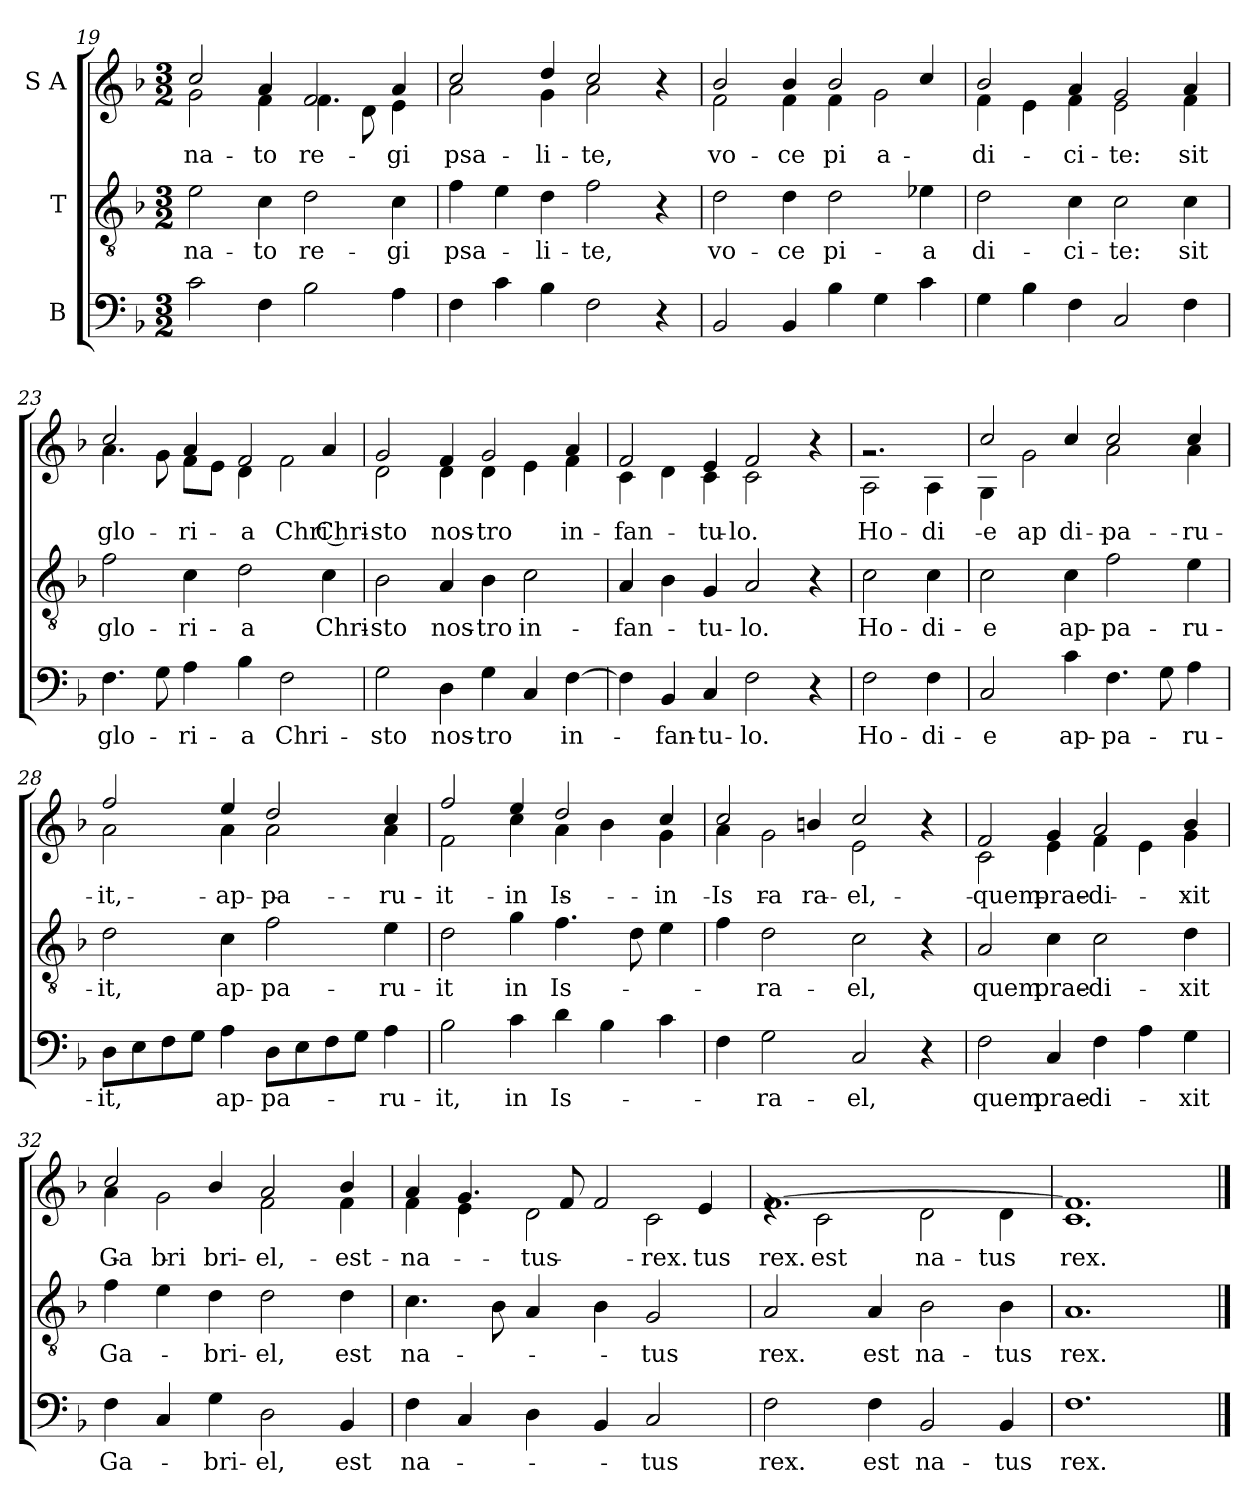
**kern	**text	**kern	**text	**kern	**text
*part3	*part3	*part2	*part2	*part1	*part1
*staff3	*staff3	*staff2	*staff2	*staff1	*staff1
*I"B	*	*I"T	*	*I"S A	*
!!LO:PB:g=z
*clefF4	*	*clefGv2	*	*clefG2	*
*k[b-]	*	*k[b-]	*	*k[b-]	*
*M3/2	*	*M3/2	*	*M3/2	*
=19	=19	=19	=19	=19	=19
!	!	!	!LO:LY:b	!	!LO:LY:b
*	*	*	*	*^	*
2c\	.	2e\	na-	2cc/	2g\	na-
!	!	!	!LO:LY:b	!	!	!LO:LY:b
4F\	.	4c\	-to	4a/	4f\	-to
!	!	!	!LO:LY:b	!	!	!LO:LY:b
2B-\	.	2d\	re-	2f/	4.f\	re-
.	.	.	.	.	8d\	.
!	!	!	!LO:LY:b	!	!	!LO:LY:b
4A\	.	4c\	-gi	4a/	4e\	-gi
=20	=20	=20	=20	=20	=20	=20
!	!	!	!LO:LY:b	!	!	!LO:LY:b
4F\	.	4f\	psa-	2cc/	2a\	psa-
4c\	.	4e\	.	.	.	.
!	!	!	!LO:LY:b	!	!	!LO:LY:b
4B-\	.	4d\	-li-	4dd/	4g\	-li-
!	!	!	!LO:LY:b	!	!	!LO:LY:b
2F\	.	2f\	-te,	2cc/	2a\	-te,
4r	.	4r	.	4r	4ryy	.
=21	=21	=21	=21	=21	=21	=21
!	!	!	!LO:LY:b	!	!	!LO:LY:b
2BB-/	.	2d\	vo-	2b-/	2f\	vo-
!	!	!	!LO:LY:b	!	!	!LO:LY:b
4BB-/	.	4d\	-ce	4b-/	4f\	-ce
!	!	!	!LO:LY:b	!	!	!LO:LY:b
4B-\	.	2d\	pi-	2b-/	4f\	pi-
!	!	!	!	!	!	!LO:LY:b
4G\	.	.	.	.	2g\	-a
!	!	!	!LO:LY:b	!	!	!
4c\	.	4e-X\	-a	4cc/	.	.
=22	=22	=22	=22	=22	=22	=22
!	!	!	!LO:LY:b	!	!	!LO:LY:b
4G\	.	2d\	di-	2b-/	4f\	di-
4B-\	.	.	.	.	4e\	.
!	!	!	!LO:LY:b	!	!	!LO:LY:b
4F\	.	4c\	-ci-	4a/	4f\	-ci-
!	!	!	!LO:LY:b	!	!	!LO:LY:b
2C/	.	2c\	-te:	2g/	2e\	-te:
!	!	!	!LO:LY:b	!	!	!LO:LY:b
4F\	.	4c\	sit	4a/	4f\	sit
!!LO:LB:g=z	!!
=23	=23	=23	=23	=23	=23	=23
!	!LO:LY:b	!	!LO:LY:b	!	!	!LO:LY:b
!	!	!	!	!	!	!LO:LY:b
4.F\	glo-	2f\	glo-	2cc/	4.a\	glo-
8G\	.	.	.	.	8g\	.
!	!LO:LY:b	!	!LO:LY:b	!	!	!LO:LY:b
!	!	!	!	!	!	!LO:LY:b
4A\	-ri-	4c\	-ri-	4a/	8f\L	-ri-
.	.	.	.	.	8e\J	.
!	!LO:LY:b	!	!LO:LY:b	!	!	!LO:LY:b
!	!	!	!	!	!	!LO:LY:b
4B-\	-a	2d\	-a	2f/	4d\	-a
!	!LO:LY:b	!	!	!	!	!LO:LY:b
2F\	Chri-	.	.	.	2f\	Chri --
!	!	!	!LO:LY:b	!	!	!LO:LY:b
.	.	4c\	Chri-	4a/	.	Chri-
=24	=24	=24	=24	=24	=24	=24
!	!LO:LY:b	!	!LO:LY:b	!	!	!LO:LY:b
!	!	!	!	!	!	!LO:LY:b
2G\	-sto	2B-\	-sto	2g/	2d\	-sto
!	!LO:LY:b	!	!LO:LY:b	!	!	!LO:LY:b
4D\	nos-	4A/	nos-	4f/	4d\	nos-
!	!LO:LY:b	!	!LO:LY:b	!	!	!LO:LY:b
4G\	-tro	4B-\	-tro	2g/	4d\	-tro
!	!	!	!LO:LY:b	!	!	!
4C/	.	2c\	in-	.	4e\	.
!	!LO:LY:b	!	!	!	!	!LO:LY:b
[4F\	in-	.	.	4a/	4f\	in-
=25	=25	=25	=25	=25	=25	=25
!	!	!	!LO:LY:b	!	!	!LO:LY:b
4F\]	.	4A/	-fan-	2f/	4c\	-fan-
!	!LO:LY:b	!	!	!	!	!
4BB-/	-fan-	4B-\	.	.	4d\	.
!	!LO:LY:b	!	!LO:LY:b	!	!	!LO:LY:b
4C/	-tu-	4G/	-tu-	4e/	4c\	-tu-
!	!LO:LY:b	!	!LO:LY:b	!	!	!LO:LY:b
2F\	-lo.	2A/	-lo.	2f/	2c\	-lo.
4r	.	4r	.	4r	4ryy	.
=26	=26	=26	=26	=26	=26	=26
!	!LO:LY:b	!	!LO:LY:b	!	!	!LO:LY:b
2F\	Ho-	2c\	Ho-	2.rg	2A\	Ho-
!	!LO:LY:b	!	!LO:LY:b	!	!	!LO:LY:b
4F\	-di-	4c\	-di-	.	4A\	-di-
!!LO:LB:g=z	!!
=27	=27	=27	=27	=27	=27	=27
!	!LO:LY:b	!	!LO:LY:b	!	!	!LO:LY:b
!	!	!	!	!	!	!LO:LY:b
2C/	-e	2c\	-e	2cc/	4G\	-e
!	!	!	!	!	!	!LO:LY:b
.	.	.	.	.	2g\	ap-
!	!LO:LY:b	!	!LO:LY:b	!	!	!LO:LY:b
4c\	ap-	4c\	ap-	4cc/	.	-di-
!	!LO:LY:b	!	!LO:LY:b	!	!	!LO:LY:b
!	!	!	!	!	!	!LO:LY:b
4.F\	-pa-	2f\	-pa-	2cc/	2a\	-pa-
8G\	.	.	.	.	.	.
!	!LO:LY:b	!	!LO:LY:b	!	!	!LO:LY:b
!	!	!	!	!	!	!LO:LY:b
4A\	-ru-	4e\	-ru-	4cc/	4a\	-ru-
=28	=28	=28	=28	=28	=28	=28
!	!LO:LY:b	!	!LO:LY:b	!	!	!LO:LY:b
!	!	!	!	!	!	!LO:LY:b
8D\L	-it,	2d\	-it,	2ff/	2a\	-it,
8E\	.	.	.	.	.	.
8F\	.	.	.	.	.	.
8G\J	.	.	.	.	.	.
!	!LO:LY:b	!	!LO:LY:b	!	!	!LO:LY:b
!	!	!	!	!	!	!LO:LY:b
4A\	ap-	4c\	ap-	4ee/	4a\	ap-
!	!LO:LY:b	!	!LO:LY:b	!	!	!LO:LY:b
!	!	!	!	!	!	!LO:LY:b
8D\L	-pa-	2f\	-pa-	2dd/	2a\	-pa-
8E\	.	.	.	.	.	.
8F\	.	.	.	.	.	.
8G\J	.	.	.	.	.	.
!	!LO:LY:b	!	!LO:LY:b	!	!	!LO:LY:b
!	!	!	!	!	!	!LO:LY:b
4A\	-ru-	4e\	-ru-	4cc/	4a\	-ru-
=29	=29	=29	=29	=29	=29	=29
!	!LO:LY:b	!	!LO:LY:b	!	!	!LO:LY:b
!	!	!	!	!	!	!LO:LY:b
2B-\	-it,	2d\	-it	2ff/	2f\	-it
!	!LO:LY:b	!	!LO:LY:b	!	!	!LO:LY:b
!	!	!	!	!	!	!LO:LY:b
4c\	in	4g\	in	4ee/	4cc\	in
!	!LO:LY:b	!	!LO:LY:b	!	!	!LO:LY:b
!	!	!	!	!	!	!LO:LY:b
4d\	Is-	4.f\	Is-	2dd/	4a\	Is-
4B-\	.	.	.	.	4b-\	.
.	.	8d\	.	.	.	.
!	!	!	!	!	!	!LO:LY:b
4c\	.	4e\	.	4cc/	4g\	in
=30	=30	=30	=30	=30	=30	=30
!	!	!	!	!	!	!LO:LY:b
4F\	.	4f\	.	2cc/	4a\	Is-
!	!LO:LY:b	!	!LO:LY:b	!	!	!LO:LY:b
2G\	-ra-	2d\	-ra-	.	2g\	-ra-
!	!	!	!	!	!	!LO:LY:b
.	.	.	.	4bn/	.	-ra-
!	!LO:LY:b	!	!LO:LY:b	!	!	!LO:LY:b
!	!	!	!	!	!	!LO:LY:b
2C/	-el,	2c\	-el,	2cc/	2e\	-el,
4r	.	4r	.	4r	4ryy	.
!!LO:LB:g=z	!!
=31	=31	=31	=31	=31	=31	=31
!	!LO:LY:b	!	!LO:LY:b	!	!	!LO:LY:b
2F\	quem	2A/	quem	2f/	2c\	quem
!	!LO:LY:b	!	!LO:LY:b	!	!	!LO:LY:b
4C/	prae-	4c\	prae-	4g/	4e\	prae-
!	!LO:LY:b	!	!LO:LY:b	!	!	!LO:LY:b
4F\	-di-	2c\	-di-	2a/	4f\	-di-
4A\	.	.	.	.	4e\	.
!	!LO:LY:b	!	!LO:LY:b	!	!	!LO:LY:b
4G\	-xit	4d\	-xit	4b-/	4g\	-xit
=32	=32	=32	=32	=32	=32	=32
!	!LO:LY:b	!	!LO:LY:b	!	!	!LO:LY:b
!	!	!	!	!	!	!LO:LY:b
4F\	Ga-	4f\	Ga-	2cc/	4a\	Ga-
!	!	!	!	!	!	!LO:LY:b
4C/	.	4e\	.	.	2g\	-bri-
!	!LO:LY:b	!	!LO:LY:b	!	!	!LO:LY:b
4G\	-bri-	4d\	-bri-	4b-/	.	-bri-
!	!LO:LY:b	!	!LO:LY:b	!	!	!LO:LY:b
!	!	!	!	!	!	!LO:LY:b
2D\	-el,	2d\	-el,	2a/	2f\	-el,
!	!LO:LY:b	!	!LO:LY:b	!	!	!LO:LY:b
!	!	!	!	!	!	!LO:LY:b
4BB-/	est	4d\	est	4b-/	4f\	est
=33	=33	=33	=33	=33	=33	=33
!	!LO:LY:b	!	!LO:LY:b	!	!	!LO:LY:b
!	!	!	!	!	!	!LO:LY:b
4F\	na-	4.c\	na-	4a/	4f\	na-
4C/	.	.	.	4.g/	4e\	.
.	.	8B-\	.	.	.	.
!	!	!	!	!	!	!LO:LY:b
4D\	.	4A/	.	.	2d\	-tus
.	.	.	.	8f/	.	.
4BB-/	.	4B-\	.	2f/	.	.
!	!LO:LY:b	!	!LO:LY:b	!	!	!LO:LY:b
2C/	-tus	2G/	-tus	.	2c\	rex.
!	!	!	!	!	!	!LO:LY:b
.	.	.	.	4e/	.	-tus
=34	=34	=34	=34	=34	=34	=34
!	!LO:LY:b	!	!LO:LY:b	!	!	!LO:LY:b
2F\	rex.	2A/	rex.	[1.f	4re	rex.
!	!	!	!	!	!	!LO:LY:b
.	.	.	.	.	2c\	est
!	!LO:LY:b	!	!LO:LY:b	!	!	!
4F\	est	4A/	est	.	.	.
!	!LO:LY:b	!	!LO:LY:b	!	!	!LO:LY:b
2BB-/	-na-	2B-\	-na-	.	2d\	-na-
!	!LO:LY:b	!	!LO:LY:b	!	!	!LO:LY:b
4BB-/	-tus	4B-\	-tus	.	4d\	-tus
=35	=35	=35	=35	=35	=35	=35
!	!LO:LY:b	!	!LO:LY:b	!	!	!LO:LY:b
1.F	rex.	1.A	rex.	1.f]	1.c	rex.
*	*	*	*	*v	*v	*
==	==	==	==	==	==
*-	*-	*-	*-	*-	*-
